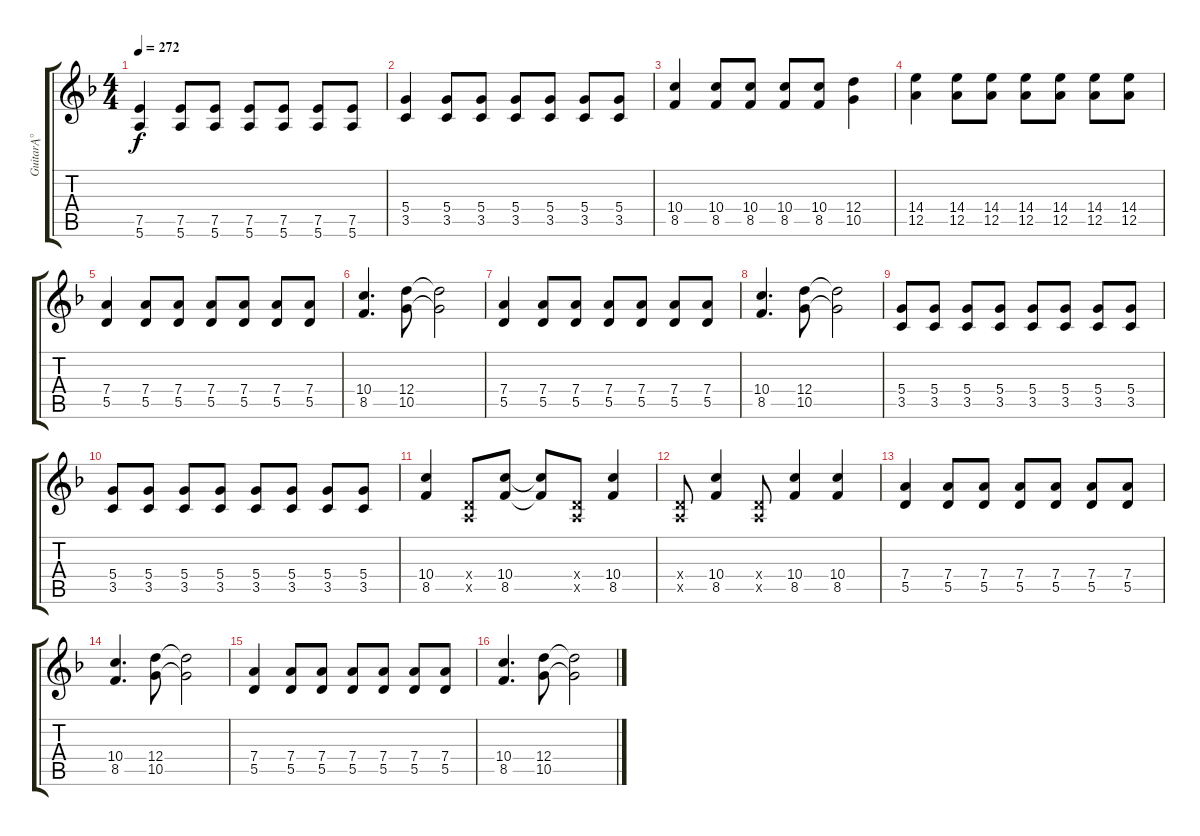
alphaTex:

\track ("GuitarĄ°" "GuitarĄ°") {instrument distortionguitar}
\staff {score tabs}
\tuning (E4 B3 G3 D3 A2 E2) {hide}
\ts (4 4)
\tempo 272
\clef g2
\ks f
(7.5 5.6).4{dy f} (7.5 5.6).8 (7.5 5.6).8 (7.5 5.6).8 (7.5 5.6).8 (7.5 5.6).8 (7.5 5.6).8 |
(5.4 3.5).4 (5.4 3.5).8 (5.4 3.5).8 (5.4 3.5).8 (5.4 3.5).8 (5.4 3.5).8 (5.4 3.5).8 |
(10.4 8.5).4 (10.4 8.5).8 (10.4 8.5).8 (10.4 8.5).8 (10.4 8.5).8 (12.4 10.5).4 |
(14.4 12.5).4 (14.4 12.5).8 (14.4 12.5).8 (14.4 12.5).8 (14.4 12.5).8 (14.4 12.5).8 (14.4 12.5).8 |
(7.4 5.5).4 (7.4 5.5).8 (7.4 5.5).8 (7.4 5.5).8 (7.4 5.5).8 (7.4 5.5).8 (7.4 5.5).8 |
(10.4 8.5).4{d} (12.4 10.5).8 (12.4{t} 10.5{t}).2 |
(7.4 5.5).4 (7.4 5.5).8 (7.4 5.5).8 (7.4 5.5).8 (7.4 5.5).8 (7.4 5.5).8 (7.4 5.5).8 |
(10.4 8.5).4{d} (12.4 10.5).8 (12.4{t} 10.5{t}).2 |
(5.4 3.5).8 (5.4 3.5).8 (5.4 3.5).8 (5.4 3.5).8 (5.4 3.5).8 (5.4 3.5).8 (5.4 3.5).8 (5.4 3.5).8 |
(5.4 3.5).8 (5.4 3.5).8 (5.4 3.5).8 (5.4 3.5).8 (5.4 3.5).8 (5.4 3.5).8 (5.4 3.5).8 (5.4 3.5).8 |
(10.4 8.5).4 (0.4{x} 0.5{x}).8 (10.4 8.5).8 (10.4{t} 8.5{t}).8 (0.4{x} 0.5{x}).8 (10.4 8.5).4 |
(0.4{x} 0.5{x}).8 (10.4 8.5).4 (0.4{x} 0.5{x}).8 (10.4 8.5).4 (10.4 8.5).4 |
(7.4 5.5).4 (7.4 5.5).8 (7.4 5.5).8 (7.4 5.5).8 (7.4 5.5).8 (7.4 5.5).8 (7.4 5.5).8 |
(10.4 8.5).4{d} (12.4 10.5).8 (12.4{t} 10.5{t}).2 |
(7.4 5.5).4 (7.4 5.5).8 (7.4 5.5).8 (7.4 5.5).8 (7.4 5.5).8 (7.4 5.5).8 (7.4 5.5).8 |
(10.4 8.5).4{d} (12.4 10.5).8 (12.4{t} 10.5{t}).2
